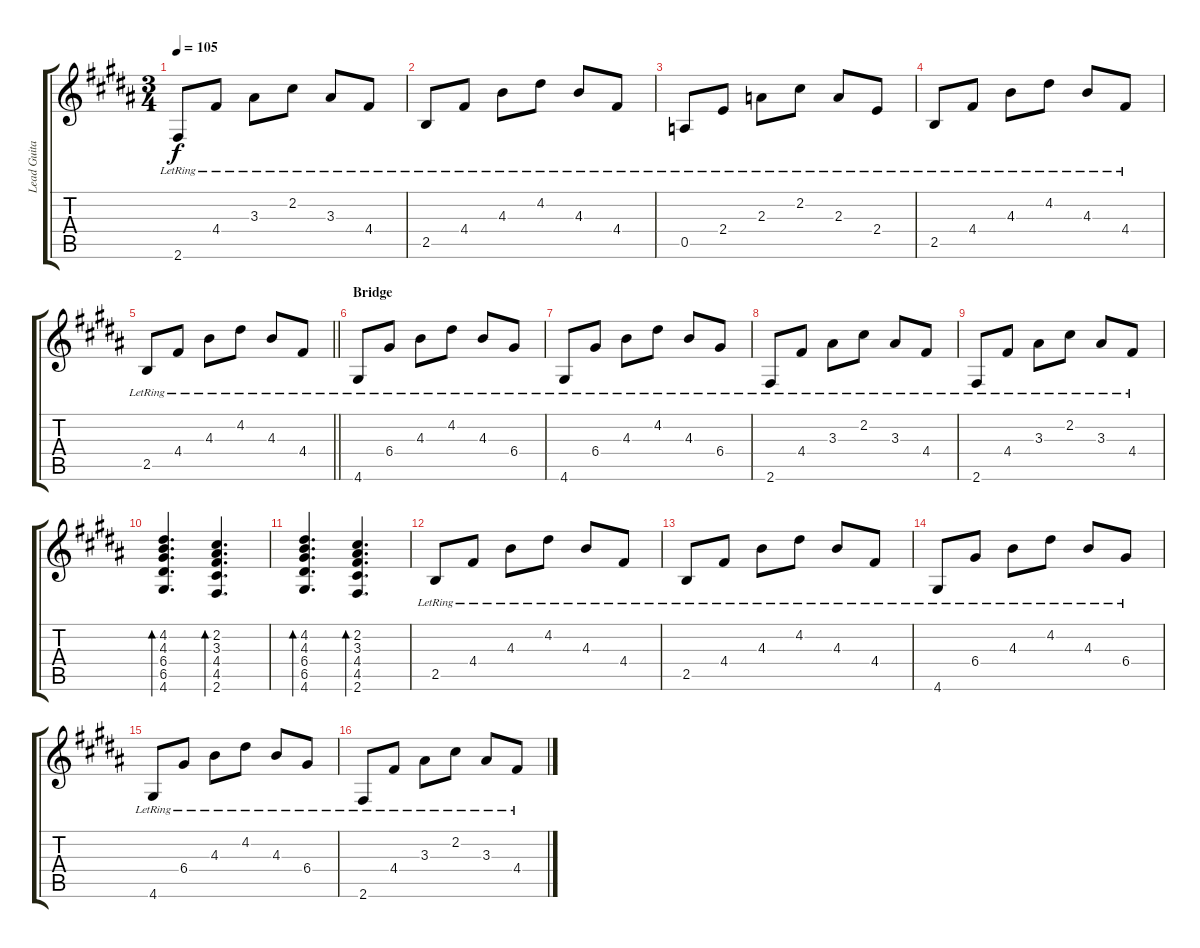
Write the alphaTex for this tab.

\track ("Lead Guitar" "Lead Guita") {instrument electricguitarjazz}
\staff {score tabs}
\tuning (E4 B3 G3 D3 A2 E2) {hide}
\ts (3 4)
\tempo 105
\clef g2
\ks b
2.6{lr}.8{dy f} 4.4{lr}.8 3.3{lr}.8 2.2{lr}.8 3.3{lr}.8 4.4{lr}.8 |
2.5{lr}.8 4.4{lr}.8 4.3{lr}.8 4.2{lr}.8 4.3{lr}.8 4.4{lr}.8 |
0.5{lr}.8 2.4{lr}.8 2.3{lr}.8 2.2{lr}.8 2.3{lr}.8 2.4{lr}.8 |
2.5{lr}.8 4.4{lr}.8 4.3{lr}.8 4.2{lr}.8 4.3{lr}.8 4.4{lr}.8 |
\barLineRight lightlight
2.5{lr}.8 4.4{lr}.8 4.3{lr}.8 4.2{lr}.8 4.3{lr}.8 4.4{lr}.8 |
\section ("" "Bridge")
4.6{lr}.8 6.4{lr}.8 4.3{lr}.8 4.2{lr}.8 4.3{lr}.8 6.4{lr}.8 |
4.6{lr}.8 6.4{lr}.8 4.3{lr}.8 4.2{lr}.8 4.3{lr}.8 6.4{lr}.8 |
2.6{lr}.8 4.4{lr}.8 3.3{lr}.8 2.2{lr}.8 3.3{lr}.8 4.4{lr}.8 |
2.6{lr}.8 4.4{lr}.8 3.3{lr}.8 2.2{lr}.8 3.3{lr}.8 4.4{lr}.8 |
(4.2 4.3 6.4 6.5 4.6).4{d bd 120} (2.2 3.3 4.4 4.5 2.6).4{d bd 120} |
(4.2 4.3 6.4 6.5 4.6).4{d bd 120} (2.2 3.3 4.4 4.5 2.6).4{d bd 120} |
2.5{lr}.8 4.4{lr}.8 4.3{lr}.8 4.2{lr}.8 4.3{lr}.8 4.4{lr}.8 |
2.5{lr}.8 4.4{lr}.8 4.3{lr}.8 4.2{lr}.8 4.3{lr}.8 4.4{lr}.8 |
4.6{lr}.8 6.4{lr}.8 4.3{lr}.8 4.2{lr}.8 4.3{lr}.8 6.4{lr}.8 |
4.6{lr}.8 6.4{lr}.8 4.3{lr}.8 4.2{lr}.8 4.3{lr}.8 6.4{lr}.8 |
2.6{lr}.8 4.4{lr}.8 3.3{lr}.8 2.2{lr}.8 3.3{lr}.8 4.4{lr}.8
